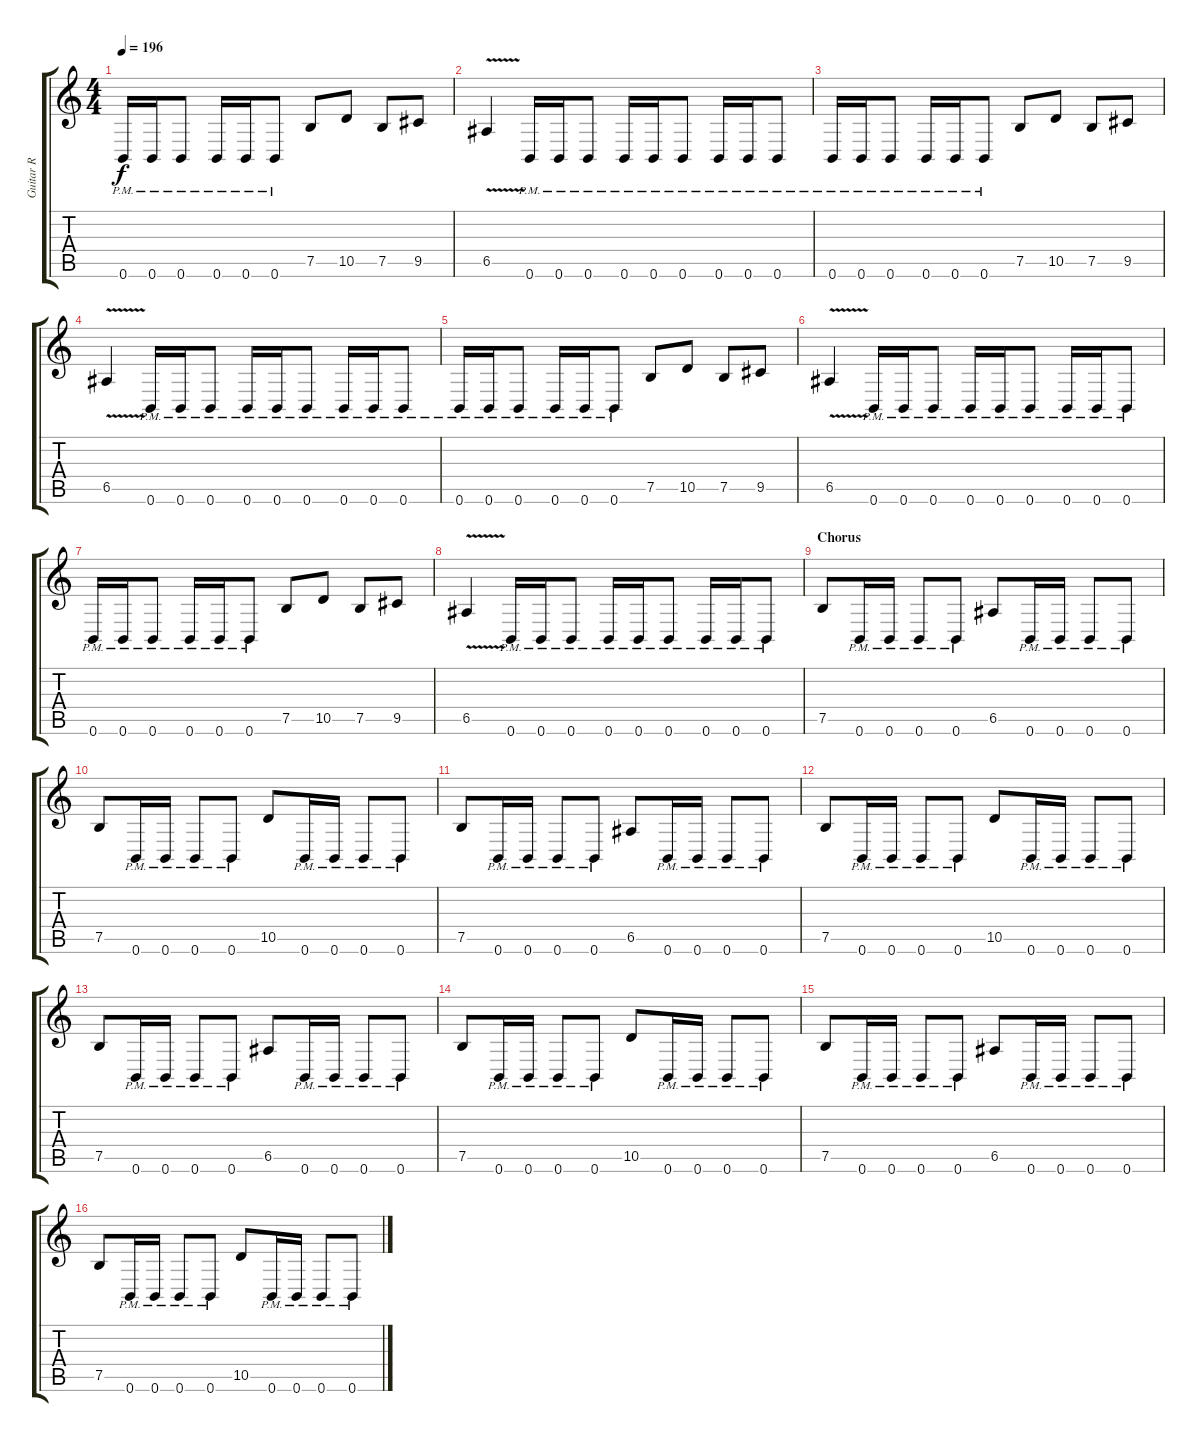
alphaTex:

\track ("Guitar R" "Guitar R") {instrument distortionguitar}
\staff {score tabs}
\tuning (B3 Gb3 D3 A2 E2 B1) {hide}
\ts (4 4)
\tempo 196
\clef g2
\ks c
0.6{pm}.16{dy f} 0.6{pm}.16 0.6{pm}.8 0.6{pm}.16 0.6{pm}.16 0.6{pm}.8 7.5.8 10.5.8 7.5.8 9.5.8 |
6.5{v}.4 0.6{pm}.16 0.6{pm}.16 0.6{pm}.8 0.6{pm}.16 0.6{pm}.16 0.6{pm}.8 0.6{pm}.16 0.6{pm}.16 0.6{pm}.8 |
0.6{pm}.16 0.6{pm}.16 0.6{pm}.8 0.6{pm}.16 0.6{pm}.16 0.6{pm}.8 7.5.8 10.5.8 7.5.8 9.5.8 |
6.5{v}.4 0.6{pm}.16 0.6{pm}.16 0.6{pm}.8 0.6{pm}.16 0.6{pm}.16 0.6{pm}.8 0.6{pm}.16 0.6{pm}.16 0.6{pm}.8 |
0.6{pm}.16 0.6{pm}.16 0.6{pm}.8 0.6{pm}.16 0.6{pm}.16 0.6{pm}.8 7.5.8 10.5.8 7.5.8 9.5.8 |
6.5{v}.4 0.6{pm}.16 0.6{pm}.16 0.6{pm}.8 0.6{pm}.16 0.6{pm}.16 0.6{pm}.8 0.6{pm}.16 0.6{pm}.16 0.6{pm}.8 |
0.6{pm}.16 0.6{pm}.16 0.6{pm}.8 0.6{pm}.16 0.6{pm}.16 0.6{pm}.8 7.5.8 10.5.8 7.5.8 9.5.8 |
6.5{v}.4 0.6{pm}.16 0.6{pm}.16 0.6{pm}.8 0.6{pm}.16 0.6{pm}.16 0.6{pm}.8 0.6{pm}.16 0.6{pm}.16 0.6{pm}.8 |
\section ("" "Chorus")
7.5.8 0.6{pm}.16 0.6{pm}.16 0.6{pm}.8 0.6{pm}.8 6.5.8 0.6{pm}.16 0.6{pm}.16 0.6{pm}.8 0.6{pm}.8 |
7.5.8 0.6{pm}.16 0.6{pm}.16 0.6{pm}.8 0.6{pm}.8 10.5.8 0.6{pm}.16 0.6{pm}.16 0.6{pm}.8 0.6{pm}.8 |
7.5.8 0.6{pm}.16 0.6{pm}.16 0.6{pm}.8 0.6{pm}.8 6.5.8 0.6{pm}.16 0.6{pm}.16 0.6{pm}.8 0.6{pm}.8 |
7.5.8 0.6{pm}.16 0.6{pm}.16 0.6{pm}.8 0.6{pm}.8 10.5.8 0.6{pm}.16 0.6{pm}.16 0.6{pm}.8 0.6{pm}.8 |
7.5.8 0.6{pm}.16 0.6{pm}.16 0.6{pm}.8 0.6{pm}.8 6.5.8 0.6{pm}.16 0.6{pm}.16 0.6{pm}.8 0.6{pm}.8 |
7.5.8 0.6{pm}.16 0.6{pm}.16 0.6{pm}.8 0.6{pm}.8 10.5.8 0.6{pm}.16 0.6{pm}.16 0.6{pm}.8 0.6{pm}.8 |
7.5.8 0.6{pm}.16 0.6{pm}.16 0.6{pm}.8 0.6{pm}.8 6.5.8 0.6{pm}.16 0.6{pm}.16 0.6{pm}.8 0.6{pm}.8 |
7.5.8 0.6{pm}.16 0.6{pm}.16 0.6{pm}.8 0.6{pm}.8 10.5.8 0.6{pm}.16 0.6{pm}.16 0.6{pm}.8 0.6{pm}.8
